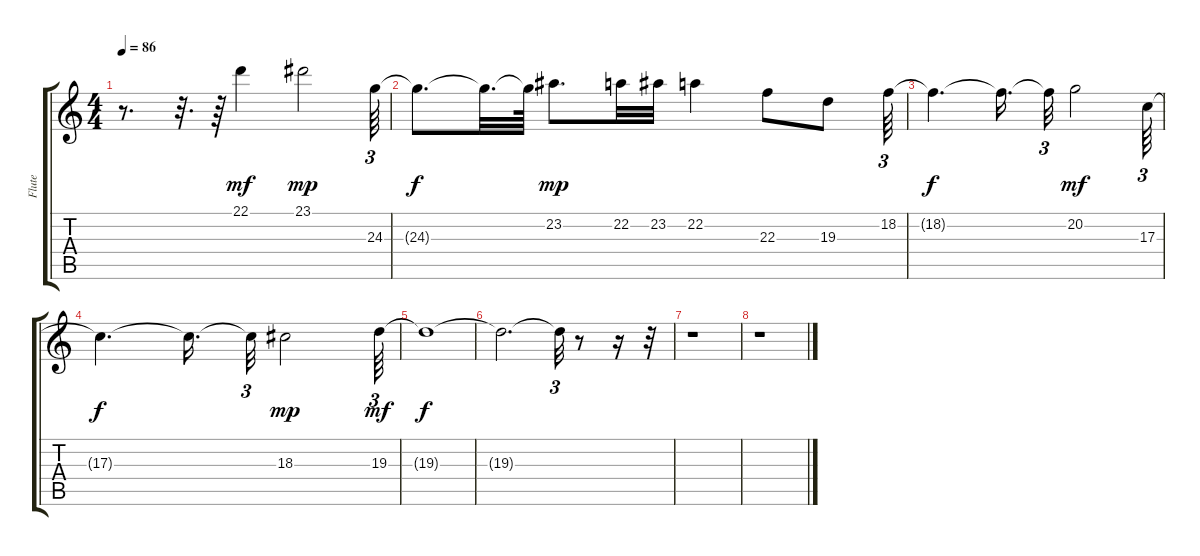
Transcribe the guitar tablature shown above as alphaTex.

\track ("Flute" "Flute") {instrument flute}
\staff {score tabs}
\tuning (E4 B3 G3 D3 A2 E2) {hide}
\ts (4 4)
\tempo 86
\clef g2
\ks c
r.8{d dy mf} r.32{d} r.64 22.1.4 23.1.2{dy mp} 24.3.64{tu (3 2)} |
24.3{t}.8{d dy f} 24.3{t}.32{d} 24.3{t}.64 23.2.8{d dy mp} 22.2.32 23.2.32 22.2.4 22.3.8 19.3.8 18.2.64{tu (3 2)} |
18.2{t}.4{d dy f} 18.2{t}.16{d} 18.2{t}.32{tu (3 2)} 20.2.2{dy mf} 17.3.64{tu (3 2)} |
17.3{t}.4{d dy f} 17.3{t}.16{d} 17.3{t}.32{tu (3 2)} 18.3.2{dy mp} 19.3.64{tu (3 2) dy mf} |
19.3{t}.1{dy f} |
19.3{t}.2{d} 19.3{t}.32{tu (3 2)} r.8 r.16 r.32 |
r.1 |
r.1
